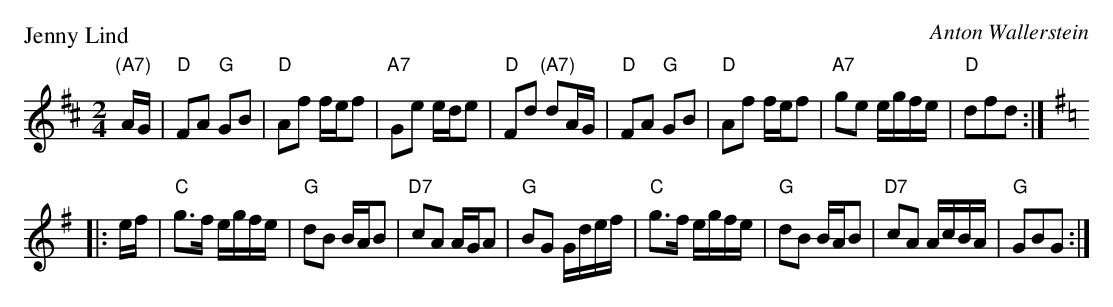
X:1
P: Jenny Lind
C: Anton Wallerstein
M: 2/4
L: 1/16
K: D
"(A7)"AG \
| "D"F2A2 "G"G2B2 | "D"A2f2 fef2 | "A7"G2e2 ede2 | "D"F2d2 "(A7)"d2AG \
| "D"F2A2 "G"G2B2 | "D"A2f2 fef2 | "A7"g2e2 egfe | "D"d2f2d2 :|[K:=c]
K: G
|: ef \
| "C"g3f egfe | "G"d2B2 BAB2 | "D7"c2A2 AGA2 | "G"B2G2 Gdef \
| "C"g3f egfe | "G"d2B2 BAB2 | "D7"c2A2 AcBA | "G"G2B2G2 :|
